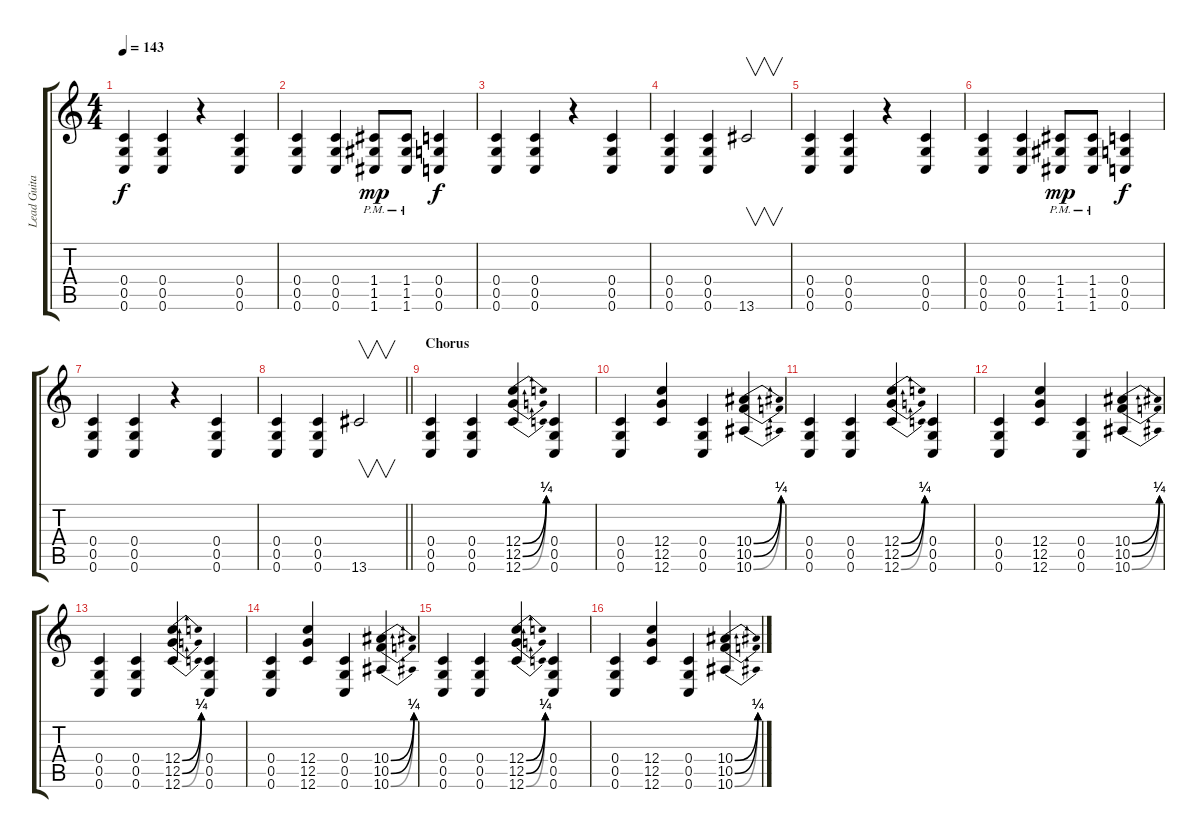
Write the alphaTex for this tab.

\track ("Lead Guitar (John 5)" "Lead Guita") {instrument distortionguitar}
\staff {score tabs}
\tuning (D4 A3 F3 C3 G2 C2) {hide}
\ts (4 4)
\tempo 143
\clef g2
\ks c
(0.4 0.5 0.6).4{dy f} (0.4 0.5 0.6).4 r.4 (0.4 0.5 0.6).4 |
(0.4 0.5 0.6).4 (0.4 0.5 0.6).4 (1.4{pm} 1.5{pm} 1.6{pm}).8{dy mp} (1.4{pm} 1.5{pm} 1.6{pm}).8 (0.4 0.5 0.6).4{dy f} |
(0.4 0.5 0.6).4 (0.4 0.5 0.6).4 r.4 (0.4 0.5 0.6).4 |
(0.4 0.5 0.6).4 (0.4 0.5 0.6).4 13.6.2{v} |
(0.4 0.5 0.6).4 (0.4 0.5 0.6).4 r.4 (0.4 0.5 0.6).4 |
(0.4 0.5 0.6).4 (0.4 0.5 0.6).4 (1.4{pm} 1.5{pm} 1.6{pm}).8{dy mp} (1.4{pm} 1.5{pm} 1.6{pm}).8 (0.4 0.5 0.6).4{dy f} |
(0.4 0.5 0.6).4 (0.4 0.5 0.6).4 r.4 (0.4 0.5 0.6).4 |
\barLineRight lightlight
(0.4 0.5 0.6).4 (0.4 0.5 0.6).4 13.6.2{v} |
\section ("" "Chorus")
(0.4 0.5 0.6).4 (0.4 0.5 0.6).4 (12.4{be (bend 0 0 60 1)} 12.5{be (bend 0 0 60 1)} 12.6{be (bend 0 0 60 1)}).4 (0.4 0.5 0.6).4 |
(0.4 0.5 0.6).4 (12.4 12.5 12.6).4 (0.4 0.5 0.6).4 (10.4{be (bend 0 0 60 1)} 10.5{be (bend 0 0 60 1)} 10.6{be (bend 0 0 60 1)}).4 |
(0.4 0.5 0.6).4 (0.4 0.5 0.6).4 (12.4{be (bend 0 0 60 1)} 12.5{be (bend 0 0 60 1)} 12.6{be (bend 0 0 60 1)}).4 (0.4 0.5 0.6).4 |
(0.4 0.5 0.6).4 (12.4 12.5 12.6).4 (0.4 0.5 0.6).4 (10.4{be (bend 0 0 60 1)} 10.5{be (bend 0 0 60 1)} 10.6{be (bend 0 0 60 1)}).4 |
(0.4 0.5 0.6).4 (0.4 0.5 0.6).4 (12.4{be (bend 0 0 60 1)} 12.5{be (bend 0 0 60 1)} 12.6{be (bend 0 0 60 1)}).4 (0.4 0.5 0.6).4 |
(0.4 0.5 0.6).4 (12.4 12.5 12.6).4 (0.4 0.5 0.6).4 (10.4{be (bend 0 0 60 1)} 10.5{be (bend 0 0 60 1)} 10.6{be (bend 0 0 60 1)}).4 |
(0.4 0.5 0.6).4 (0.4 0.5 0.6).4 (12.4{be (bend 0 0 60 1)} 12.5{be (bend 0 0 60 1)} 12.6{be (bend 0 0 60 1)}).4 (0.4 0.5 0.6).4 |
(0.4 0.5 0.6).4 (12.4 12.5 12.6).4 (0.4 0.5 0.6).4 (10.4{be (bend 0 0 60 1)} 10.5{be (bend 0 0 60 1)} 10.6{be (bend 0 0 60 1)}).4
